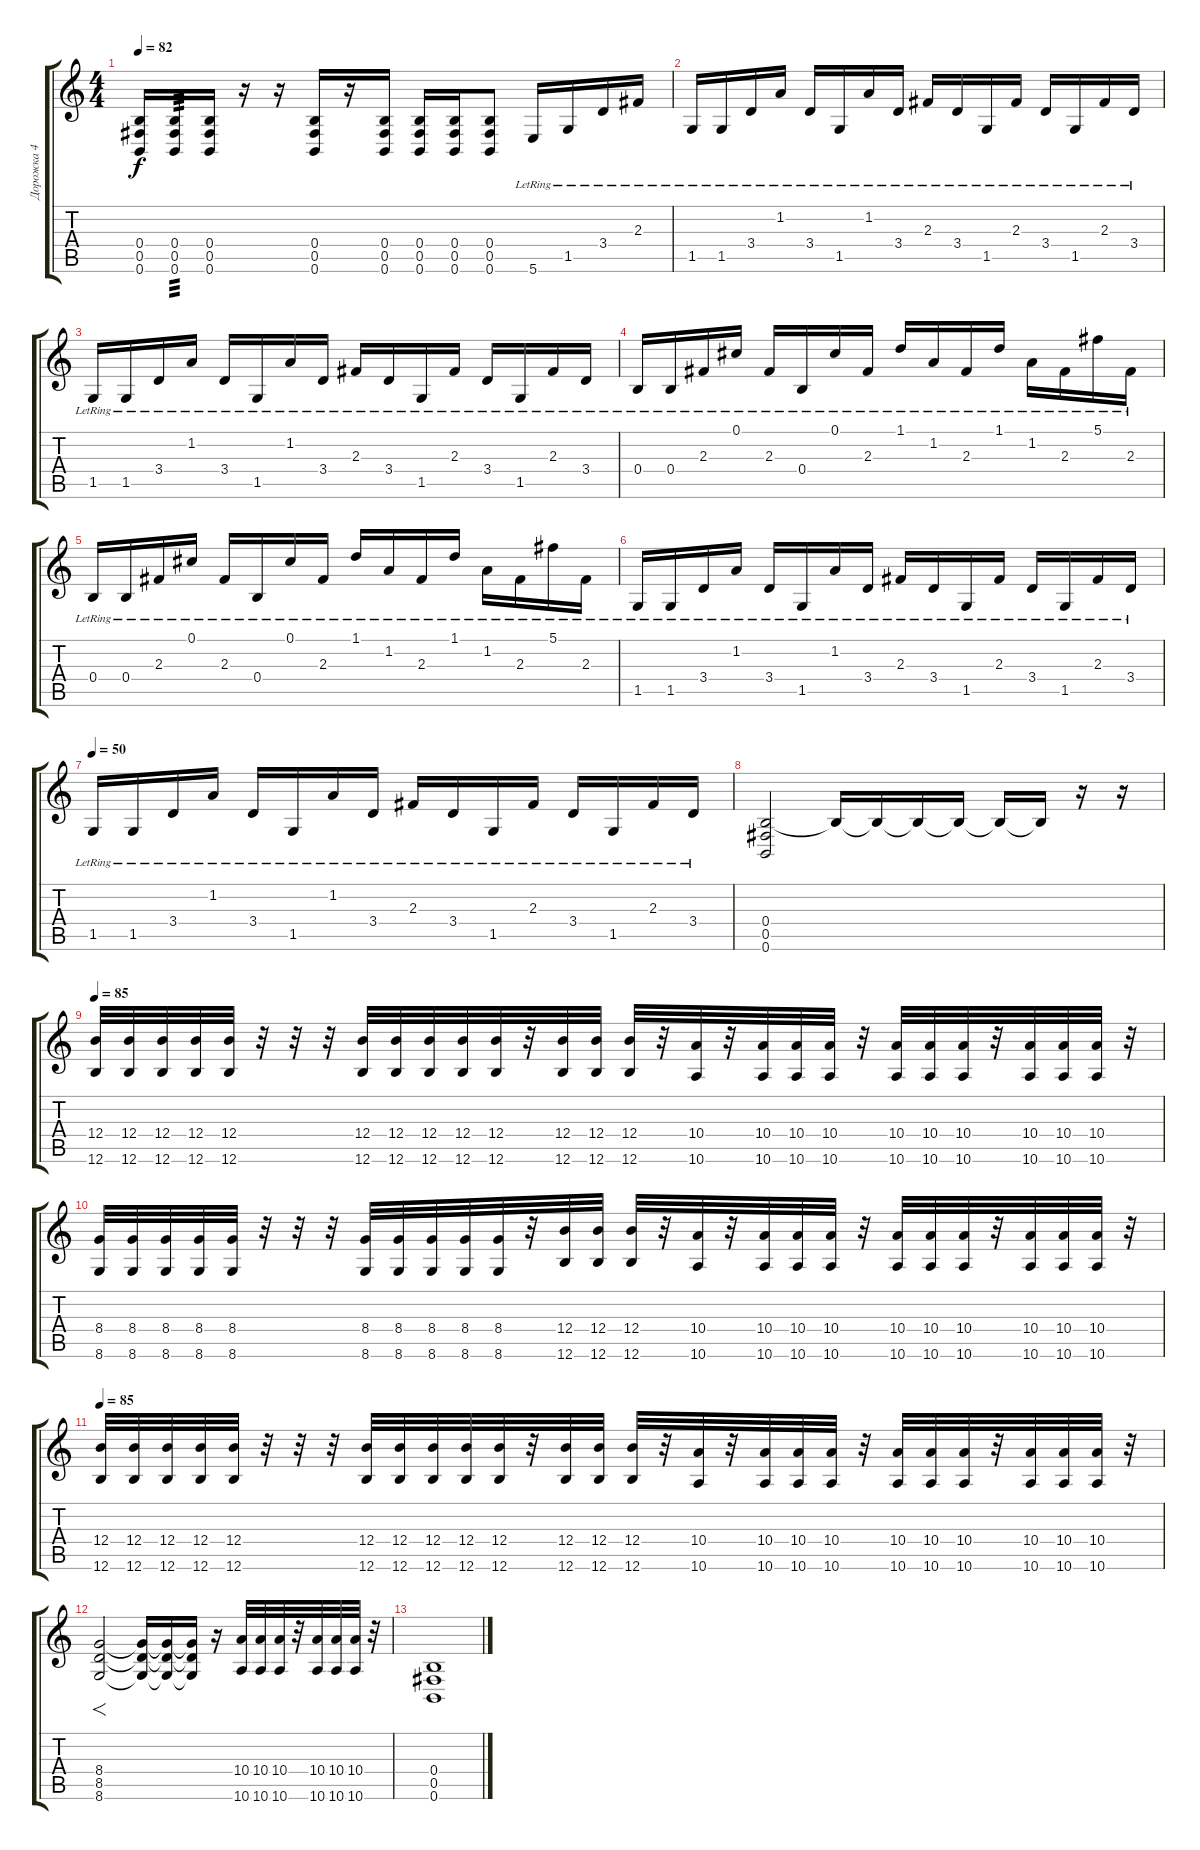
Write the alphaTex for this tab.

\track ("Дорожка 4" "Дорожка 4") {instrument distortionguitar}
\staff {score tabs}
\tuning (Db4 Ab3 E3 B2 Gb2 B1) {hide}
\ts (4 4)
\tempo 82
\clef g2
\ks c
(0.4 0.5 0.6).16{dy f} (0.4 0.5 0.6).16{tp 3} (0.4 0.5 0.6).16 r.16 r.16 (0.4 0.5 0.6).16 r.16 (0.4 0.5 0.6).16 (0.4 0.5 0.6).16 (0.4 0.5 0.6).16 (0.4 0.5 0.6).8 5.6{lr}.16{instrument electricguitarclean} 1.5{lr}.16 3.4{lr}.16 2.3{lr}.16 |
1.5{lr}.16 1.5{lr}.16 3.4{lr}.16 1.2{lr}.16 3.4{lr}.16 1.5{lr}.16 1.2{lr}.16 3.4{lr}.16 2.3{lr}.16 3.4{lr}.16 1.5{lr}.16 2.3{lr}.16 3.4{lr}.16 1.5{lr}.16 2.3{lr}.16 3.4{lr}.16 |
1.5{lr}.16 1.5{lr}.16 3.4{lr}.16 1.2{lr}.16 3.4{lr}.16 1.5{lr}.16 1.2{lr}.16 3.4{lr}.16 2.3{lr}.16 3.4{lr}.16 1.5{lr}.16 2.3{lr}.16 3.4{lr}.16 1.5{lr}.16 2.3{lr}.16 3.4{lr}.16 |
0.4{lr}.16 0.4{lr}.16 2.3{lr}.16 0.1{lr}.16 2.3{lr}.16 0.4{lr}.16 0.1{lr}.16 2.3{lr}.16 1.1{lr}.16 1.2{lr}.16 2.3{lr}.16 1.1{lr}.16 1.2{lr}.16 2.3{lr}.16 5.1{lr}.16 2.3{lr}.16 |
0.4{lr}.16 0.4{lr}.16 2.3{lr}.16 0.1{lr}.16 2.3{lr}.16 0.4{lr}.16 0.1{lr}.16 2.3{lr}.16 1.1{lr}.16 1.2{lr}.16 2.3{lr}.16 1.1{lr}.16 1.2{lr}.16 2.3{lr}.16 5.1{lr}.16 2.3{lr}.16 |
1.5{lr}.16 1.5{lr}.16 3.4{lr}.16 1.2{lr}.16 3.4{lr}.16 1.5{lr}.16 1.2{lr}.16 3.4{lr}.16 2.3{lr}.16 3.4{lr}.16 1.5{lr}.16 2.3{lr}.16 3.4{lr}.16 1.5{lr}.16 2.3{lr}.16 3.4{lr}.16 |
\tempo 50
1.5{lr}.16 1.5{lr}.16 3.4{lr}.16 1.2{lr}.16 3.4{lr}.16 1.5{lr}.16 1.2{lr}.16 3.4{lr}.16 2.3{lr}.16 3.4{lr}.16 1.5{lr}.16 2.3{lr}.16 3.4{lr}.16 1.5{lr}.16 2.3{lr}.16 3.4{lr}.16 |
(0.4 0.5 0.6).2 0.4{t}.16 0.4{t}.16 0.4{t}.16 0.4{t}.16 0.4{t}.16 0.4{t}.16 r.16 r.16 |
\tempo 85
(12.4 12.6).32{instrument overdrivenguitar} (12.4 12.6).32 (12.4 12.6).32 (12.4 12.6).32 (12.4 12.6).32 r.32 r.32 r.32 (12.4 12.6).32 (12.4 12.6).32 (12.4 12.6).32 (12.4 12.6).32 (12.4 12.6).32 r.32 (12.4 12.6).32 (12.4 12.6).32 (12.4 12.6).32 r.32 (10.4 10.6).32 r.32 (10.4 10.6).32 (10.4 10.6).32 (10.4 10.6).32 r.32 (10.4 10.6).32 (10.4 10.6).32 (10.4 10.6).32 r.32 (10.4 10.6).32 (10.4 10.6).32 (10.4 10.6).32 r.32 |
(8.4 8.6).32{instrument distortionguitar} (8.4 8.6).32 (8.4 8.6).32 (8.4 8.6).32 (8.4 8.6).32 r.32 r.32 r.32 (8.4 8.6).32 (8.4 8.6).32 (8.4 8.6).32 (8.4 8.6).32 (8.4 8.6).32 r.32 (12.4 12.6).32 (12.4 12.6).32 (12.4 12.6).32 r.32 (10.4 10.6).32 r.32 (10.4 10.6).32 (10.4 10.6).32 (10.4 10.6).32 r.32 (10.4 10.6).32 (10.4 10.6).32 (10.4 10.6).32 r.32 (10.4 10.6).32 (10.4 10.6).32 (10.4 10.6).32 r.32 |
\tempo 85
(12.4 12.6).32{instrument overdrivenguitar} (12.4 12.6).32 (12.4 12.6).32 (12.4 12.6).32 (12.4 12.6).32 r.32 r.32 r.32 (12.4 12.6).32 (12.4 12.6).32 (12.4 12.6).32 (12.4 12.6).32 (12.4 12.6).32 r.32 (12.4 12.6).32 (12.4 12.6).32 (12.4 12.6).32 r.32 (10.4 10.6).32 r.32 (10.4 10.6).32 (10.4 10.6).32 (10.4 10.6).32 r.32 (10.4 10.6).32 (10.4 10.6).32 (10.4 10.6).32 r.32 (10.4 10.6).32 (10.4 10.6).32 (10.4 10.6).32 r.32 |
(8.4 8.5 8.6).2{f instrument distortionguitar} (8.4{t} 8.5{t} 8.6{t}).16 (8.4{t} 8.5{t} 8.6{t}).16 (8.4{t} 8.5{t} 8.6{t}).16 r.16 (10.4 10.6).32 (10.4 10.6).32 (10.4 10.6).32 r.32 (10.4 10.6).32 (10.4 10.6).32 (10.4 10.6).32 r.32 |
(0.4 0.5 0.6).1
